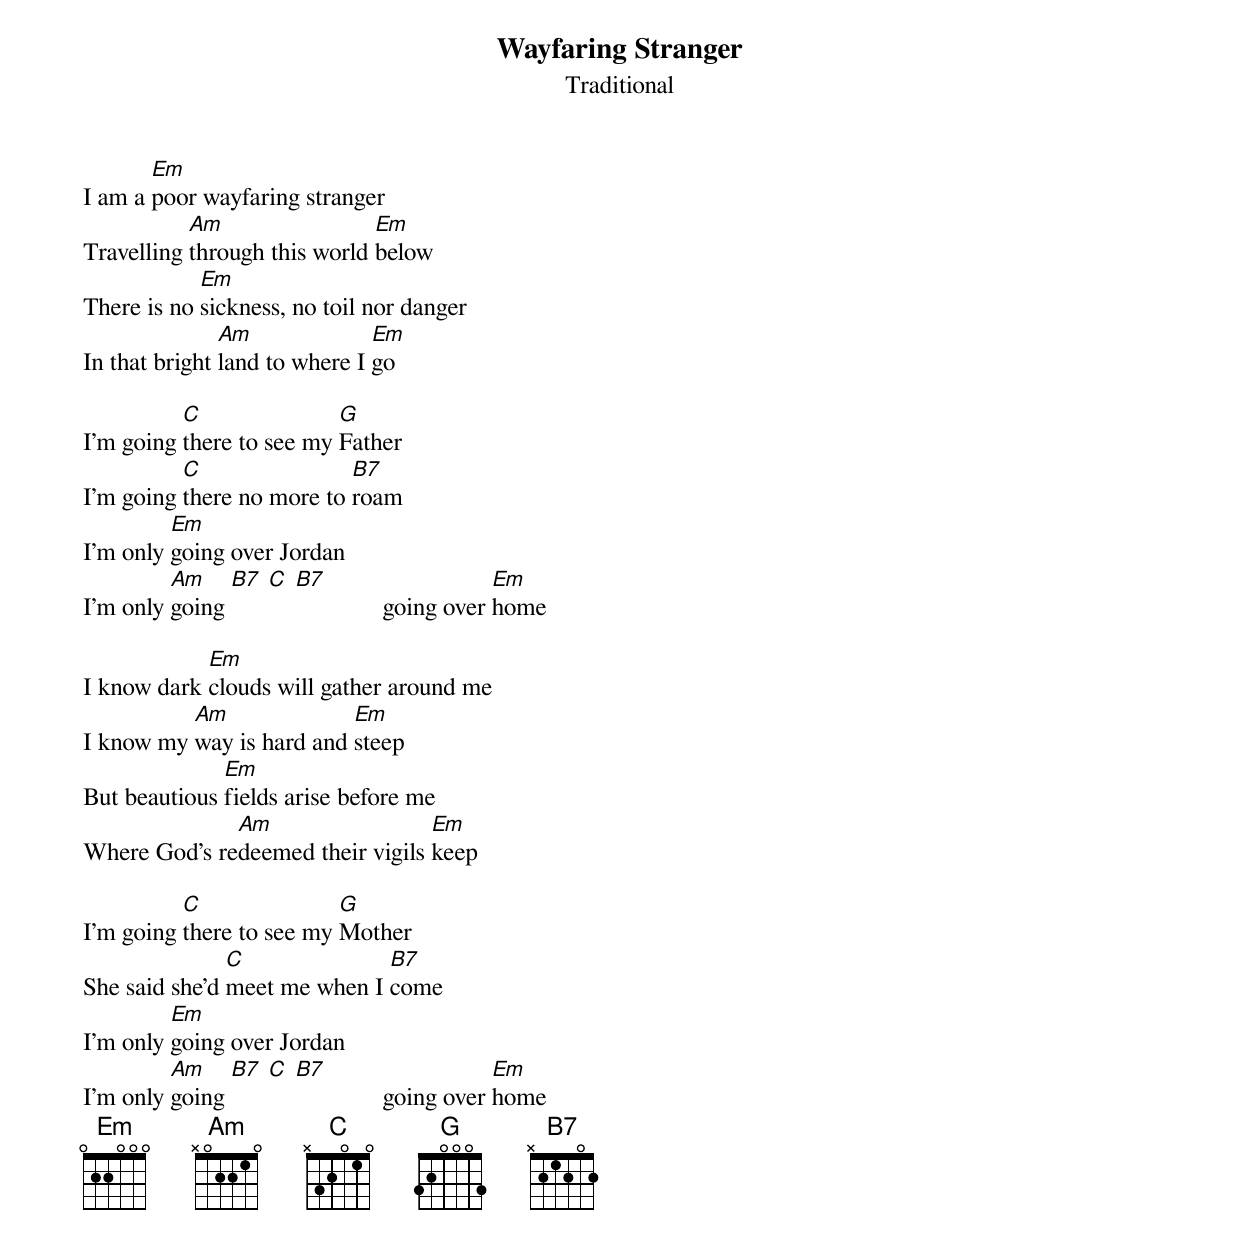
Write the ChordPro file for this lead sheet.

{t:Wayfaring Stranger}
{st:Traditional}
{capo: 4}

I am a [Em]poor wayfaring stranger
Travelling [Am]through this world [Em]below
There is no [Em]sickness, no toil nor danger
In that bright [Am]land to where I [Em]go

I'm going [C]there to see my [G]Father
I'm going [C]there no more to [B7]roam
I'm only [Em]going over Jordan
I'm only [Am]going [B7] [C] [B7]              going over [Em]home

I know dark [Em]clouds will gather around me
I know my [Am]way is hard and [Em]steep
But beautious [Em]fields arise before me
Where God's re[Am]deemed their vigils [Em]keep

I'm going [C]there to see my [G]Mother
She said she'd [C]meet me when I [B7]come
I'm only [Em]going over Jordan
I'm only [Am]going [B7] [C] [B7]              going over [Em]home
